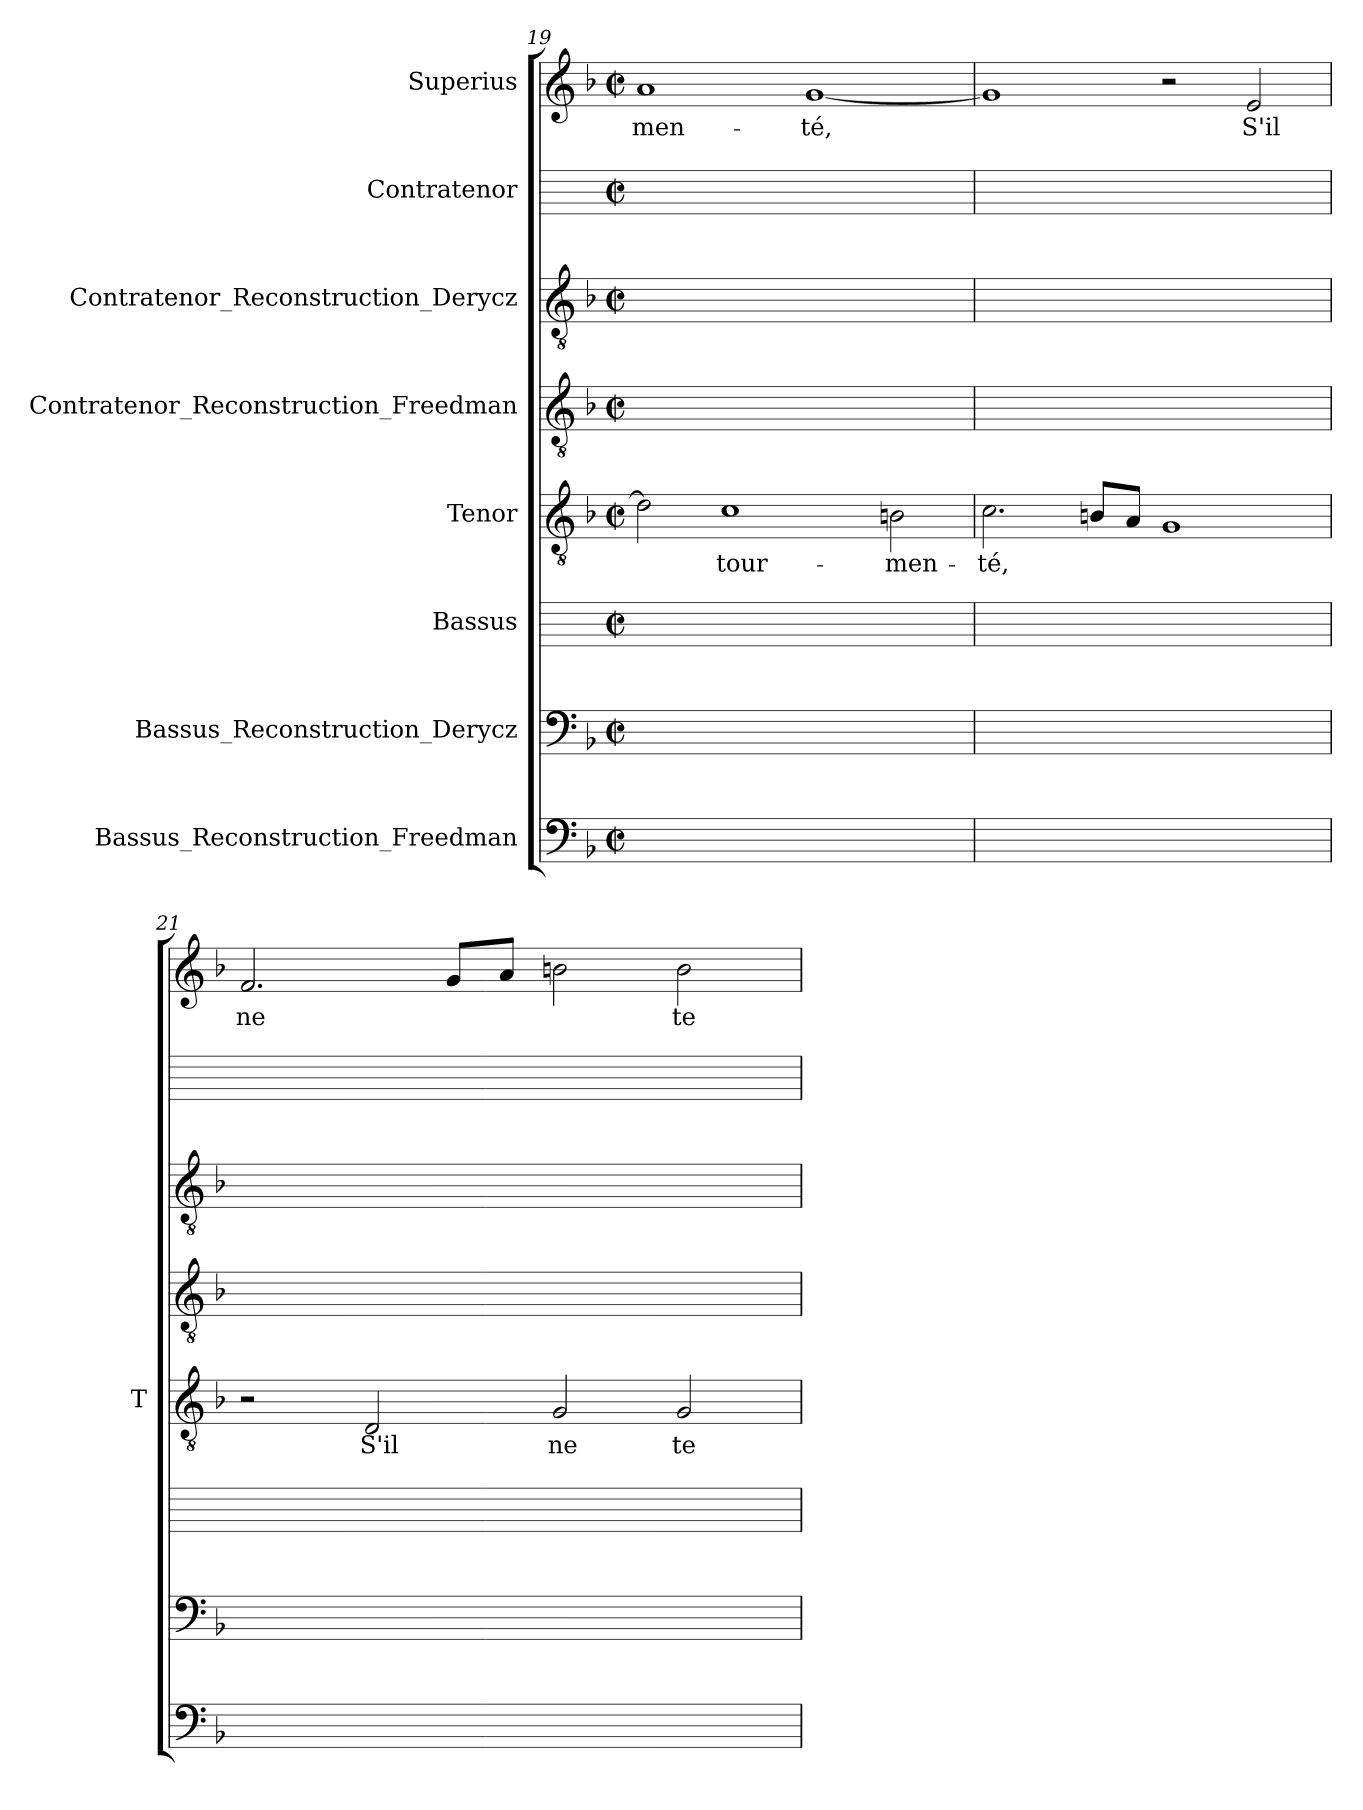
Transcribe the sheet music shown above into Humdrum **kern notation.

**kern	**kern	**kern	**kern	**text	**kern	**kern	**kern	**kern	**text
*part8	*part7	*part6	*part5	*part5	*part4	*part3	*part2	*part1	*part1
*staff8	*staff7	*staff6	*staff5	*staff5	*staff4	*staff3	*staff2	*staff1	*staff1
*I"Bassus_Reconstruction_Freedman	*I"Bassus_Reconstruction_Derycz	*I"Bassus	*I"Tenor	*	*I"Contratenor_Reconstruction_Freedman	*I"Contratenor_Reconstruction_Derycz	*I"Contratenor	*I"Superius	*
*	*	*	*I'T	*	*	*	*	*	*
*clefF4	*clefF4	*	*clefGv2	*	*clefGv2	*clefGv2	*	*clefG2	*
*k[b-]	*k[b-]	*	*k[b-]	*	*k[b-]	*k[b-]	*	*k[b-]	*
*F:	*F:	*	*F:	*	*F:	*F:	*	*F:	*
*M2/2	*M2/2	*M2/2	*M2/2	*	*M2/2	*M2/2	*M2/2	*M2/2	*
*met(c|)	*met(c|)	*met(c|)	*met(c|)	*	*met(c|)	*met(c|)	*met(c|)	*met(c|)	*
=19	=19	=19	=19	=19	=19	=19	=19	=19	=19
0ryy	0ryy	0ryy	2d]	.	0ryy	0ryy	0ryy	1a	men-
.	.	.	1c	tour-	.	.	.	.	.
.	.	.	.	.	.	.	.	[1g	-té,
.	.	.	2Bn	men-	.	.	.	.	.
=20	=20	=20	=20	=20	=20	=20	=20	=20	=20
0ryy	0ryy	0ryy	2.c	-té,	0ryy	0ryy	0ryy	1g]	.
.	.	.	8BL	.	.	.	.	.	.
.	.	.	8AJ	.	.	.	.	.	.
.	.	.	1G	.	.	.	.	2r	.
.	.	.	.	.	.	.	.	2e	-S'il
=21	=21	=21	=21	=21	=21	=21	=21	=21	=21
0ryy	0ryy	0ryy	2r	.	0ryy	0ryy	0ryy	2.f	-ne
.	.	.	2D	-S'il	.	.	.	.	.
.	.	.	.	.	.	.	.	8gL	.
.	.	.	.	.	.	.	.	8aJ	.
.	.	.	2G	-ne	.	.	.	2b	.
.	.	.	2G	-te	.	.	.	2b	-te
=	=	=	=	=	=	=	=	=	=
*-	*-	*-	*-	*-	*-	*-	*-	*-	*-
